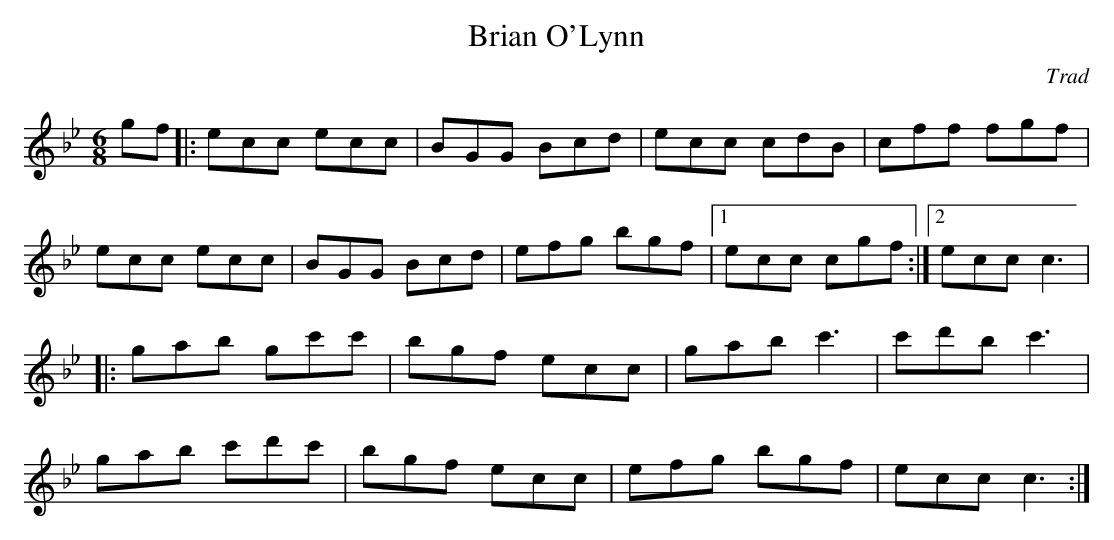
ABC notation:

X:1
T:Brian O'Lynn
C:Trad
M:6/8
K:CDor
L:1/8
 gf |: ecc ecc | BGG Bcd | ecc cdB | cff fgf |
      ecc ecc | BGG Bcd | efg bgf |1 ecc cgf :|2 ecc c3 |
|: gab gc'c' | bgf ecc | gab c'3 | c'd'b c'3 |
gab c'd'c' | bgf ecc | efg bgf | ecc c3 :|
